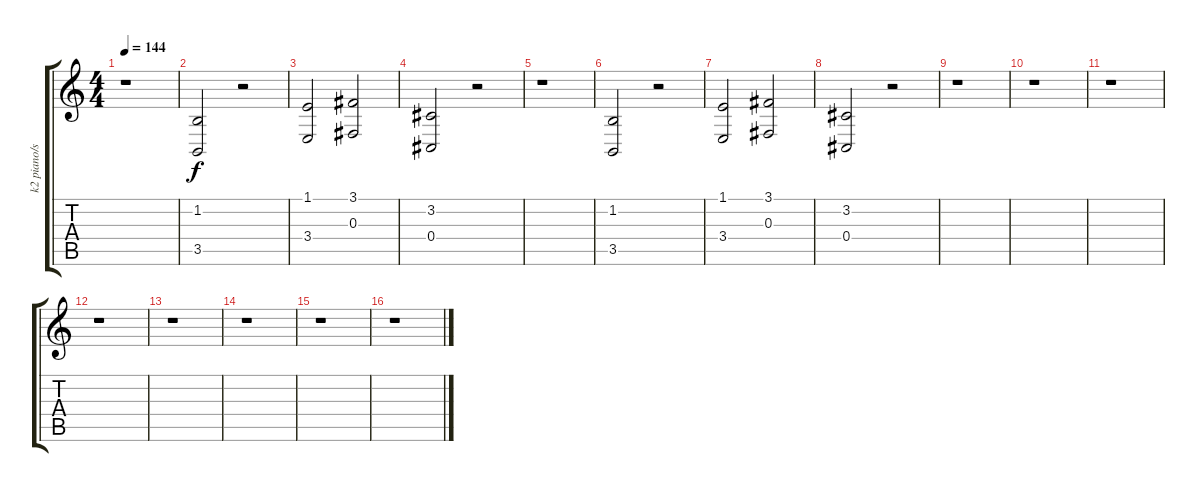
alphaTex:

\track ("k2 piano/synth" "k2 piano/s") {instrument electricgrandpiano}
\staff {score tabs}
\tuning (Eb4 Bb3 Gb3 Db3 Ab2 Eb2) {hide}
\ts (4 4)
\tempo 144
\clef g2
\ks c
r.1{dy f} |
(1.2 3.5).2 r.2 |
(1.1 3.4).2 (3.1 0.3).2 |
(3.2 0.4).2 r.2 |
r.1 |
(1.2 3.5).2 r.2 |
(1.1 3.4).2 (3.1 0.3).2 |
(3.2 0.4).2 r.2 |
r.1 |
r.1 |
r.1 |
r.1 |
r.1 |
r.1 |
r.1 |
r.1
